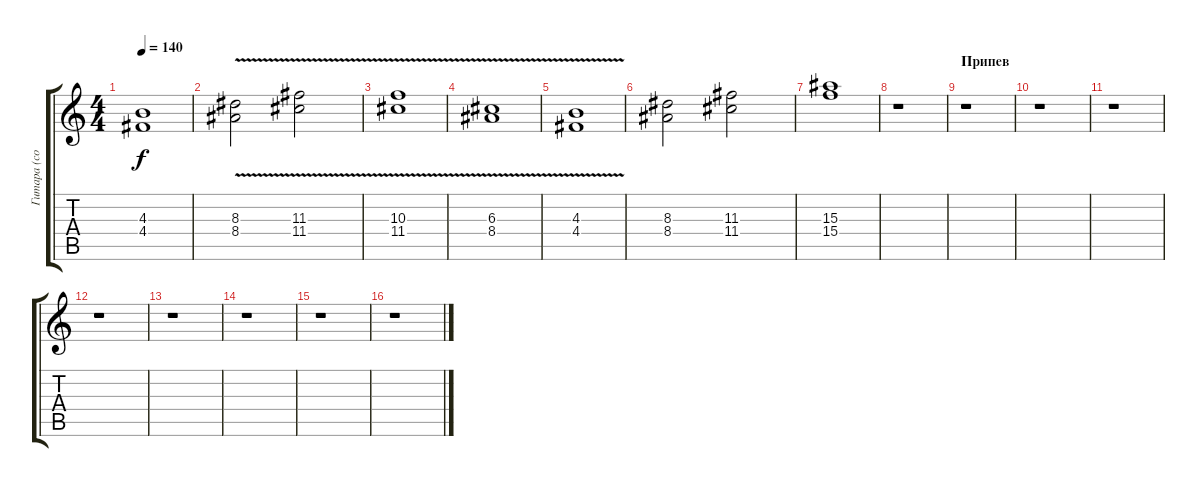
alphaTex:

\track ("Гитара (соло)" "Гитара (со") {instrument distortionguitar}
\staff {score tabs}
\tuning (E4 B3 G3 D3 A2 E2) {hide}
\ts (4 4)
\tempo 140
\clef g2
\ks c
(4.3{t} 4.4{t}).1{dy f} |
(8.3{v} 8.4{v}).2 (11.3{v} 11.4{v}).2 |
(10.3{v} 11.4).1 |
(6.3{v} 8.4).1 |
(4.3{v} 4.4).1 |
(8.3 8.4).2 (11.3 11.4).2 |
(15.3 15.4).1 |
r.1 |
\section ("" "Припев")
r.1 |
r.1 |
r.1 |
r.1 |
r.1 |
r.1 |
r.1 |
r.1
